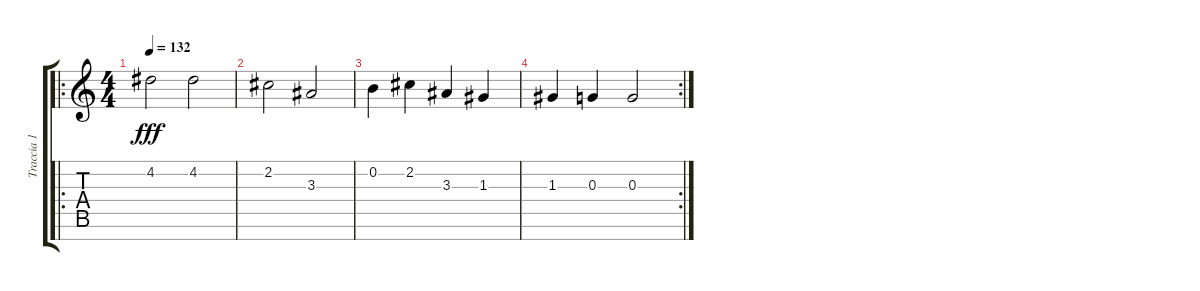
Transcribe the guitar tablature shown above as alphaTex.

\track ("Traccia 1" "Traccia 1") {instrument distortionguitar}
\staff {score tabs}
\tuning (E4 B3 G3 D3 A2 E2 B1) {hide}
\ro
\ts (4 4)
\tempo 132
\clef g2
\ks c
4.2.2{dy fff} 4.2.2 |
2.2.2 3.3.2 |
0.2.4 2.2.4 3.3.4 1.3.4 |
\rc 2
1.3.4 0.3.4 0.3.2
